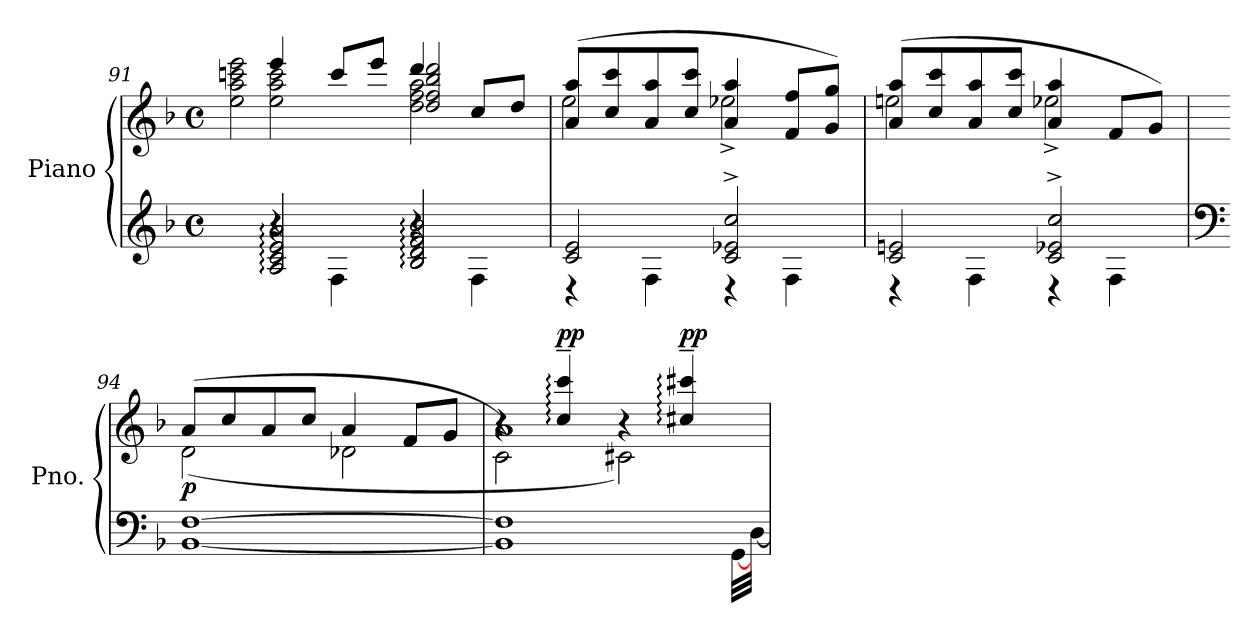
**kern	**kern	**dynam
*part1	*part1	*part1
*staff2	*staff1	*staff1/2
*I"Piano	*	*
*I'Pno.	*	*
*clefG2	*clefG2	*
*k[b-]	*k[b-]	*
*M4/4	*M4/4	*
*met(c)	*met(c)	*
=91	=91	=91
*^	*^	*
*	*^	*	*^	*
2A/ 2c/ 2e/ 2a/	4r	2A!/: 2c!/: 2e!/: 2a!/:	4eee/	2ee\ 2aa\ 2cccn\	2ee!\: 2aa!\: 2ccc!\: 2eee\:	.
.	4F\	.	8ccc/L	.	.	.
.	.	.	8eee/J	.	.	.
2B-/ 2d/ 2f/ 2b-/	4r	2B-!/: 2d!/: 2f!/: 2b-!/:	4ddd/	2dd\ 2ff\ 2aa\	2dd!/: 2ff!/: 2bb-!/: 2ddd!/:	.
.	4F\	.	8cc/L	.	.	.
.	.	.	8dd/J	.	.	.
*	*v	*v	*	*	*	*
*	*	*	*v	*v	*
=92	=92	=92	=92	=92
2c/ 2e/	4r	(>8a/ 8aa/L	2ee\	.
.	.	8cc/ 8ccc/	.	.
.	4F\	8a/ 8aa/	.	.
.	.	8cc/ 8ccc/J	.	.
2c/^ 2e-X/^ 2cc/^	4r	4a/ 4aa/	2ee-X^\	.
.	4F\	8f/ 8ff/L	.	.
.	.	8g/ 8gg/J)	.	.
=93	=93	=93	=93	=93
2c/ 2en/	4r	(>8a/ 8aa/L	2een\	.
.	.	8cc/ 8ccc/	.	.
.	4F\	8a/ 8aa/	.	.
.	.	8cc/ 8ccc/J	.	.
2c/^ 2e-X/^ 2cc/^	4r	4a/ 4aa/	2ee-X^\	.
.	4F\	8f/L	.	.
.	.	8g/J)	.	.
*v	*v	*	*	*
!!LO:LB:g=z	!!
=94	=94	=94	=94
*clefF4	*	*	*
!	!	!	!LO:DY:b
[1BB- [1F	(<8a/L	(<2d\	p
.	8cc/	.	.
.	8a/	.	.
.	8cc/J	.	.
.	4a/	2d-X\	.
.	8f/L	.	.
.	8g/J	.	.
=95	=95	=95	=95
*^	*	*^	*
1BB-] 1F]	2...ryy	4r	2c\	1a)	.
!	!	!	!	!	!LO:DY:a
.	.	4cc/:~ 4ccc/:~	.	.	pp
.	.	4r	2c#X\)	.	.
!	!	!	!	!	!LO:DY:a
.	.	4cc#X/:~ 4ccc#X/:~	.	.	pp
.	[32GG!\LLL	.	.	.	.
.	[32D!\JJJ	.	.	.	.
*v	*v	*	*	*	*
*	*v	*v	*v	*
=	=	=
*-	*-	*-
